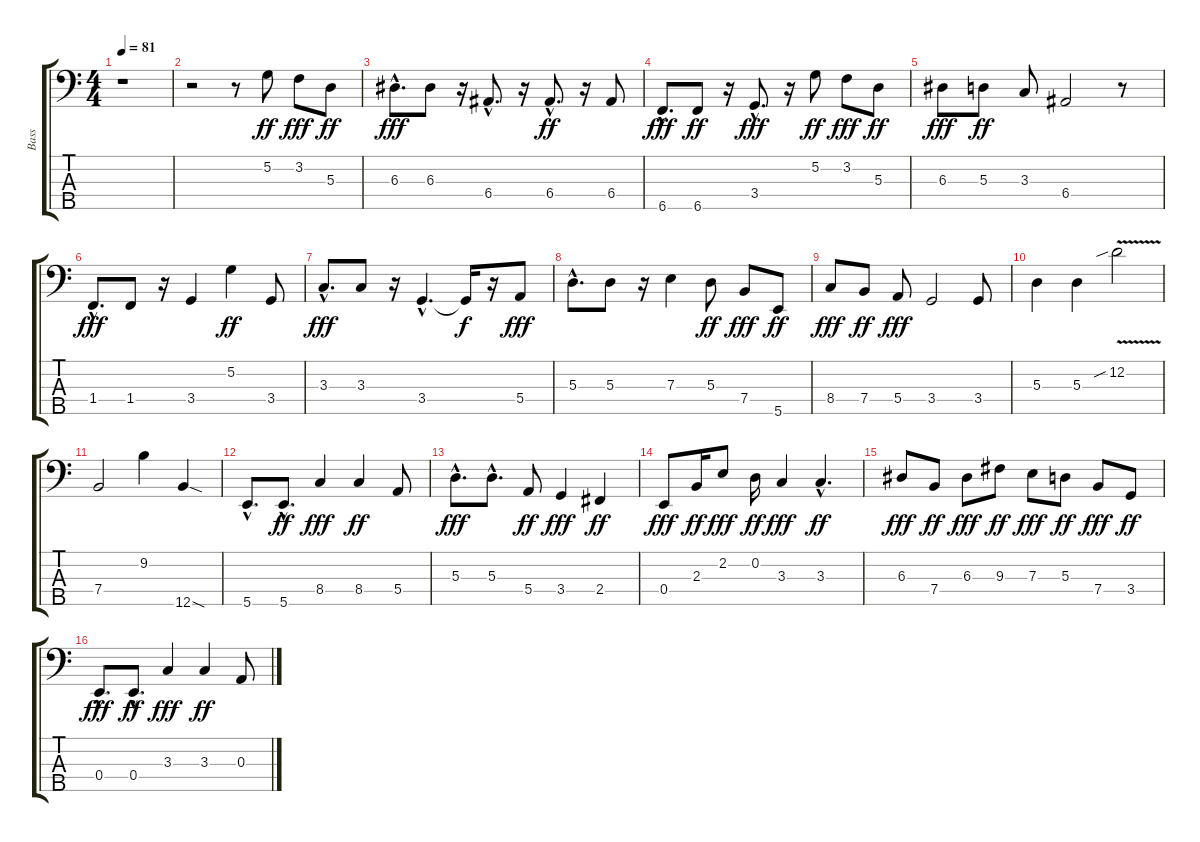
\track ("Bass" "Bass") {instrument electricbassfinger}
\staff {score tabs}
\tuning (G2 D2 A1 E1 B0) {hide}
\ts (4 4)
\tempo 81
\clef f4
\ks c
r.1{dy ff} |
r.2 r.8 5.2.8 3.2.8{dy fff} 5.3.8{dy ff} |
6.3{hac}.8{d dy fff} 6.3.8 r.16 6.4{hac}.8{d} r.16 6.4{hac}.8{d dy ff} r.16 6.4.8 |
6.5{hac}.8{d dy fff} 6.5.8{dy ff} r.16 3.4{hac}.8{d dy fff} r.16 5.2.8{dy ff} 3.2.8{dy fff} 5.3.8{dy ff} |
6.3.8{dy fff} 5.3.8{dy ff} 3.3.8 6.4.2 r.8 |
1.4{hac}.8{d dy fff} 1.4.8 r.16 3.4.4 5.2.4{dy ff} 3.4.8 |
3.3{hac}.8{d dy fff} 3.3.8 r.16 3.4{hac}.4{d} 3.4{t}.16{dy f} r.16 5.4.8{dy fff} |
5.3{hac}.8{d} 5.3.8 r.16 7.3.4 5.3.8{dy ff} 7.4.8{dy fff} 5.5.8{dy ff} |
8.4.8{dy fff} 7.4.8{dy ff} 5.4.8{dy fff} 3.4.2 3.4.8 |
5.3.4 5.3.4 12.2{v sib}.2 |
7.4.2 9.2.4 12.5{sod}.4 |
5.5{hac}.8{d} 5.5{hac}.8{d dy ff} 8.4.4{dy fff} 8.4.4{dy ff} 5.4.8 |
5.3{hac}.8{d dy fff} 5.3{hac}.8{d} 5.4.8{dy ff} 3.4.4{dy fff} 2.4.4{dy ff} |
0.4.8{dy fff} 2.3.16{dy ff} 2.2.8{dy fff} 0.2.16{dy ff} 3.3.4{dy fff} 3.3{hac}.4{d dy ff} |
6.3.8{dy fff} 7.4.8{dy ff} 6.3.8{dy fff} 9.3.8{dy ff} 7.3.8{dy fff} 5.3.8{dy ff} 7.4.8{dy fff} 3.4.8{dy ff} |
0.4{hac}.8{d dy fff} 0.4{hac}.8{d dy ff} 3.3.4{dy fff} 3.3.4{dy ff} 0.3.8
